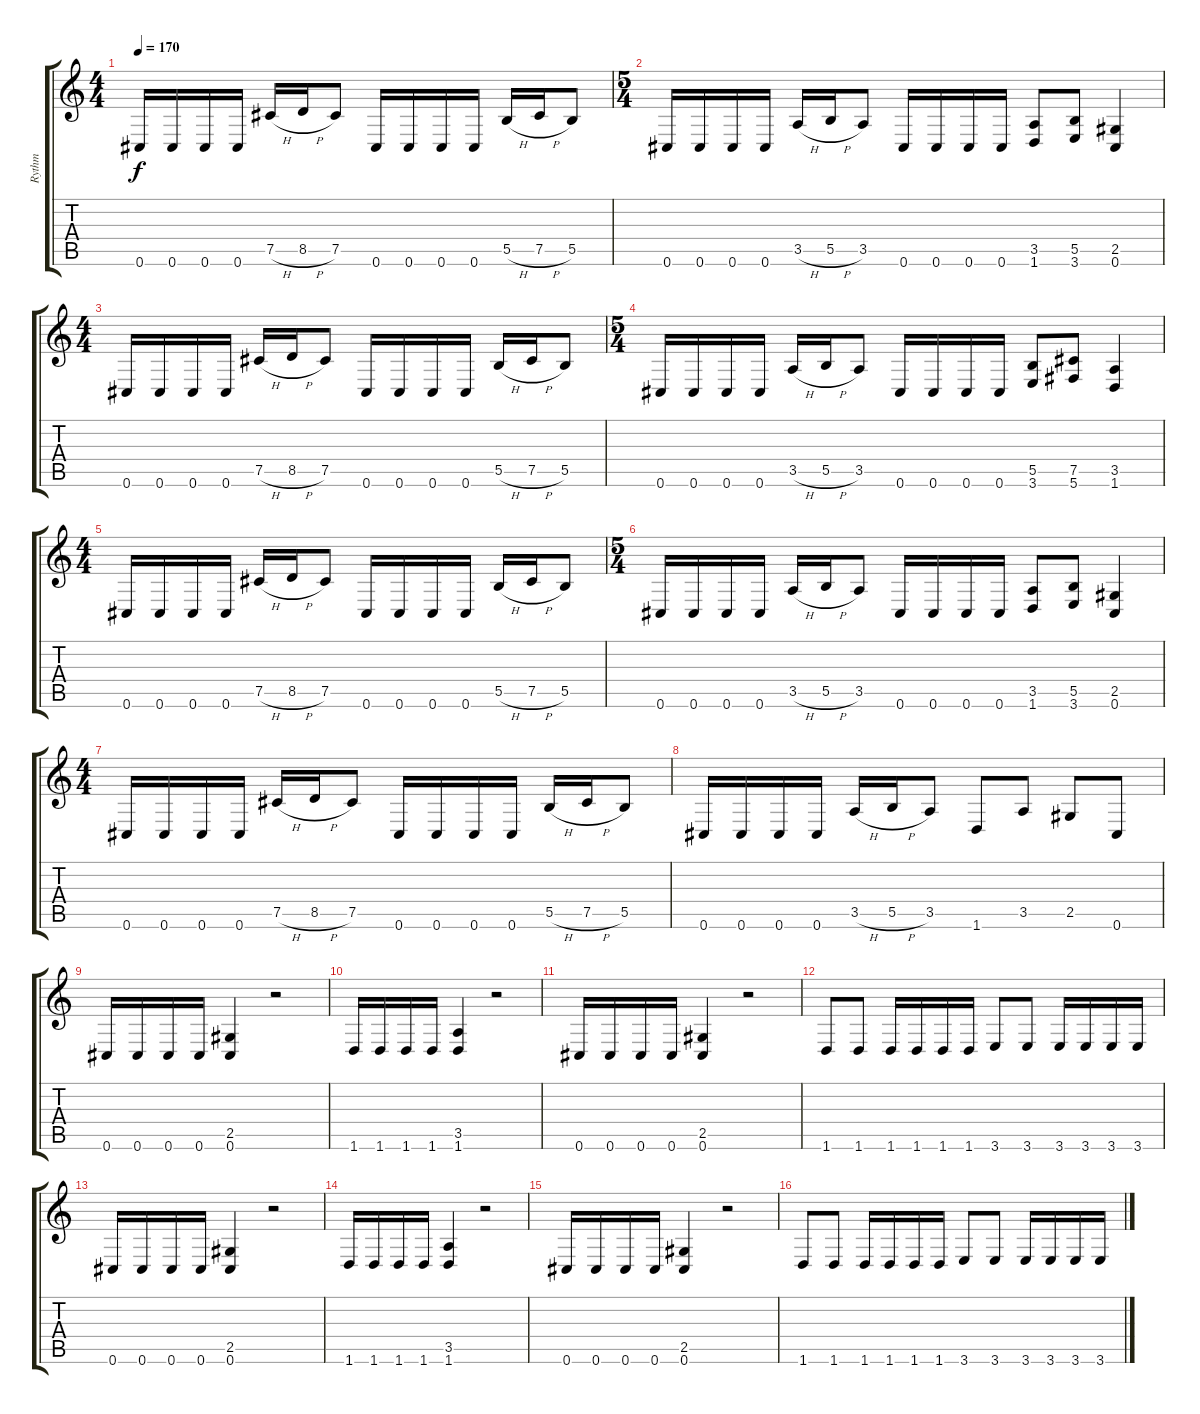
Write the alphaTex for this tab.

\track ("Rythm" "Rythm") {instrument distortionguitar}
\staff {score tabs}
\tuning (Db4 Ab3 E3 B2 Gb2 Db2) {hide}
\ts (4 4)
\tempo 170
\clef g2
\ks c
0.6.16{dy f instrument distortionguitar} 0.6.16 0.6.16 0.6.16 7.5{h}.16 8.5{h}.16 7.5.8 0.6.16 0.6.16 0.6.16 0.6.16 5.5{h}.16 7.5{h}.16 5.5.8 |
\ts (5 4)
0.6.16 0.6.16 0.6.16 0.6.16 3.5{h}.16 5.5{h}.16 3.5.8 0.6.16 0.6.16 0.6.16 0.6.16 (3.5 1.6).8 (5.5 3.6).8 (2.5 0.6).4 |
\ts (4 4)
0.6.16 0.6.16 0.6.16 0.6.16 7.5{h}.16 8.5{h}.16 7.5.8 0.6.16 0.6.16 0.6.16 0.6.16 5.5{h}.16 7.5{h}.16 5.5.8 |
\ts (5 4)
0.6.16 0.6.16 0.6.16 0.6.16 3.5{h}.16 5.5{h}.16 3.5.8 0.6.16 0.6.16 0.6.16 0.6.16 (5.5 3.6).8 (7.5 5.6).8 (3.5 1.6).4 |
\ts (4 4)
0.6.16 0.6.16 0.6.16 0.6.16 7.5{h}.16 8.5{h}.16 7.5.8 0.6.16 0.6.16 0.6.16 0.6.16 5.5{h}.16 7.5{h}.16 5.5.8 |
\ts (5 4)
0.6.16 0.6.16 0.6.16 0.6.16 3.5{h}.16 5.5{h}.16 3.5.8 0.6.16 0.6.16 0.6.16 0.6.16 (3.5 1.6).8 (5.5 3.6).8 (2.5 0.6).4 |
\ts (4 4)
0.6.16 0.6.16 0.6.16 0.6.16 7.5{h}.16 8.5{h}.16 7.5.8 0.6.16 0.6.16 0.6.16 0.6.16 5.5{h}.16 7.5{h}.16 5.5.8 |
0.6.16 0.6.16 0.6.16 0.6.16 3.5{h}.16 5.5{h}.16 3.5.8 1.6.8 3.5.8 2.5.8 0.6.8 |
0.6.16 0.6.16 0.6.16 0.6.16 (2.5 0.6).4 r.2 |
1.6.16 1.6.16 1.6.16 1.6.16 (3.5 1.6).4 r.2 |
0.6.16 0.6.16 0.6.16 0.6.16 (2.5 0.6).4 r.2 |
1.6.8 1.6.8 1.6.16 1.6.16 1.6.16 1.6.16 3.6.8 3.6.8 3.6.16 3.6.16 3.6.16 3.6.16 |
0.6.16 0.6.16 0.6.16 0.6.16 (2.5 0.6).4 r.2 |
1.6.16 1.6.16 1.6.16 1.6.16 (3.5 1.6).4 r.2 |
0.6.16 0.6.16 0.6.16 0.6.16 (2.5 0.6).4 r.2 |
1.6.8 1.6.8 1.6.16 1.6.16 1.6.16 1.6.16 3.6.8 3.6.8 3.6.16 3.6.16 3.6.16 3.6.16
